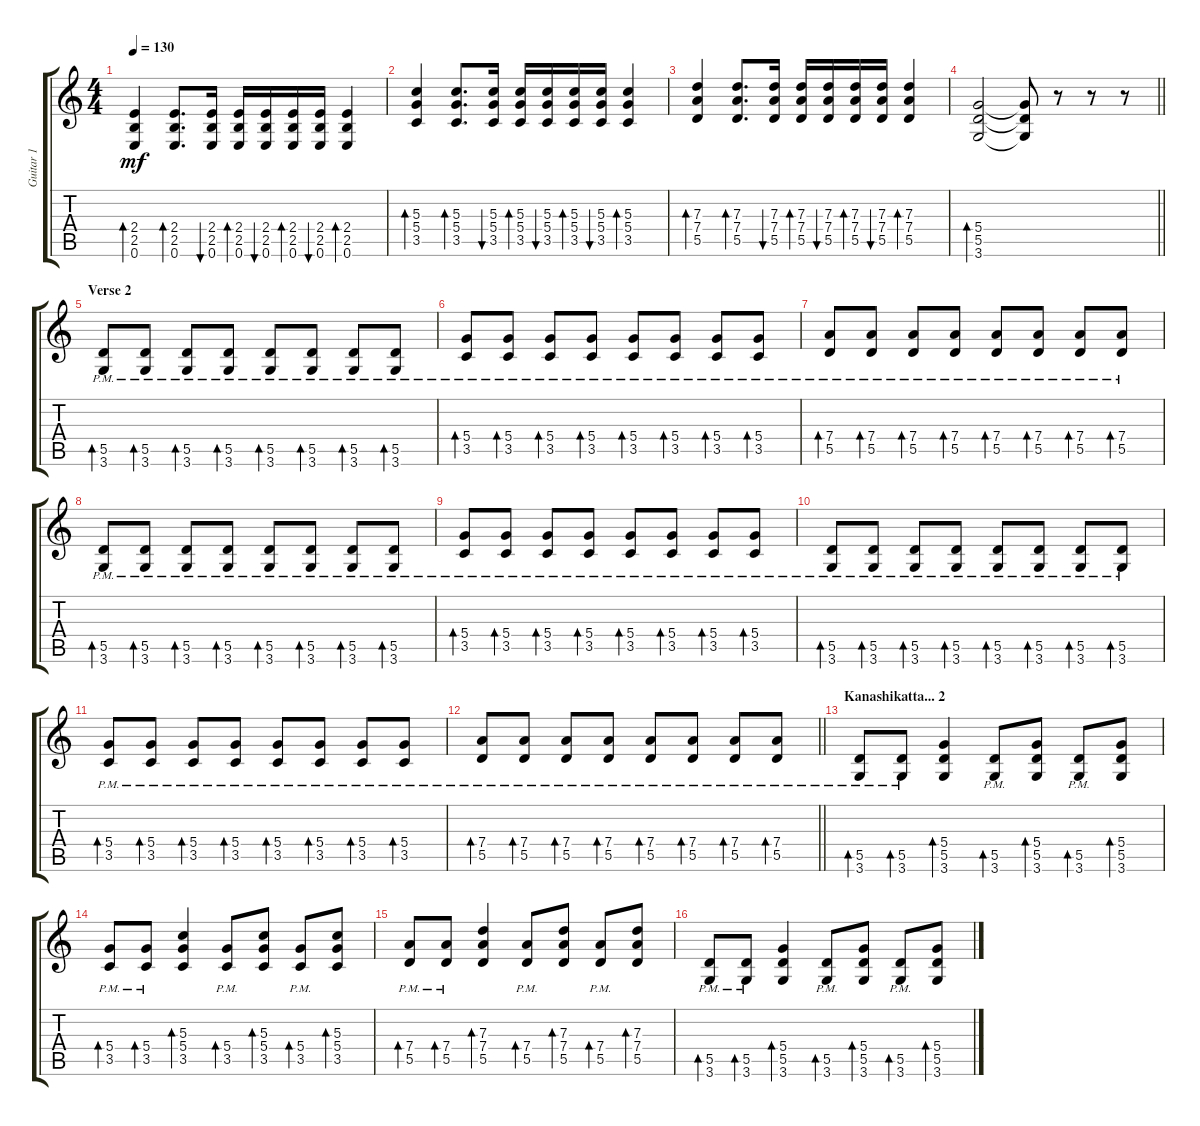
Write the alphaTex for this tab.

\track ("Guitar 1" "Guitar 1") {instrument distortionguitar}
\staff {score tabs}
\tuning (E4 B3 G3 D3 A2 E2) {hide}
\ts (4 4)
\tempo 130
\clef g2
\ks c
(2.4 2.5 0.6).4{bd 30 dy mf} (2.4 2.5 0.6).8{d bd 30} (2.4 2.5 0.6).16{bu 30} (2.4 2.5 0.6).16{bd 30} (2.4 2.5 0.6).16{bu 30} (2.4 2.5 0.6).16{bd 30} (2.4 2.5 0.6).16{bu 30} (2.4 2.5 0.6).4{bd 30} |
(5.3 5.4 3.5).4{bd 30} (5.3 5.4 3.5).8{d bd 30} (5.3 5.4 3.5).16{bu 30} (5.3 5.4 3.5).16{bd 30} (5.3 5.4 3.5).16{bu 30} (5.3 5.4 3.5).16{bd 30} (5.3 5.4 3.5).16{bu 30} (5.3 5.4 3.5).4{bd 30} |
(7.3 7.4 5.5).4{bd 30} (7.3 7.4 5.5).8{d bd 30} (7.3 7.4 5.5).16{bu 30} (7.3 7.4 5.5).16{bd 30} (7.3 7.4 5.5).16{bu 30} (7.3 7.4 5.5).16{bd 30} (7.3 7.4 5.5).16{bu 30} (7.3 7.4 5.5).4{bd 30} |
\barLineRight lightlight
(5.4 5.5 3.6).2{bd 30} (5.4{t} 5.5{t} 3.6{t}).8 r.8 r.8 r.8 |
\section ("" "Verse 2")
(5.5{pm} 3.6{pm}).8{bd 30} (5.5{pm} 3.6{pm}).8{bd 30} (5.5{pm} 3.6{pm}).8{bd 30} (5.5{pm} 3.6{pm}).8{bd 30} (5.5{pm} 3.6{pm}).8{bd 30} (5.5{pm} 3.6{pm}).8{bd 30} (5.5{pm} 3.6{pm}).8{bd 30} (5.5{pm} 3.6{pm}).8{bd 30} |
(5.4{pm} 3.5{pm}).8{bd 30} (5.4{pm} 3.5{pm}).8{bd 30} (5.4{pm} 3.5{pm}).8{bd 30} (5.4{pm} 3.5{pm}).8{bd 30} (5.4{pm} 3.5{pm}).8{bd 30} (5.4{pm} 3.5{pm}).8{bd 30} (5.4{pm} 3.5{pm}).8{bd 30} (5.4{pm} 3.5{pm}).8{bd 30} |
(7.4{pm} 5.5{pm}).8{bd 30} (7.4{pm} 5.5{pm}).8{bd 30} (7.4{pm} 5.5{pm}).8{bd 30} (7.4{pm} 5.5{pm}).8{bd 30} (7.4{pm} 5.5{pm}).8{bd 30} (7.4{pm} 5.5{pm}).8{bd 30} (7.4{pm} 5.5{pm}).8{bd 30} (7.4{pm} 5.5{pm}).8{bd 30} |
(5.5{pm} 3.6{pm}).8{bd 30} (5.5{pm} 3.6{pm}).8{bd 30} (5.5{pm} 3.6{pm}).8{bd 30} (5.5{pm} 3.6{pm}).8{bd 30} (5.5{pm} 3.6{pm}).8{bd 30} (5.5{pm} 3.6{pm}).8{bd 30} (5.5{pm} 3.6{pm}).8{bd 30} (5.5{pm} 3.6{pm}).8{bd 30} |
(5.4{pm} 3.5{pm}).8{bd 30} (5.4{pm} 3.5{pm}).8{bd 30} (5.4{pm} 3.5{pm}).8{bd 30} (5.4{pm} 3.5{pm}).8{bd 30} (5.4{pm} 3.5{pm}).8{bd 30} (5.4{pm} 3.5{pm}).8{bd 30} (5.4{pm} 3.5{pm}).8{bd 30} (5.4{pm} 3.5{pm}).8{bd 30} |
(5.5{pm} 3.6{pm}).8{bd 30} (5.5{pm} 3.6{pm}).8{bd 30} (5.5{pm} 3.6{pm}).8{bd 30} (5.5{pm} 3.6{pm}).8{bd 30} (5.5{pm} 3.6{pm}).8{bd 30} (5.5{pm} 3.6{pm}).8{bd 30} (5.5{pm} 3.6{pm}).8{bd 30} (5.5{pm} 3.6{pm}).8{bd 30} |
(5.4{pm} 3.5{pm}).8{bd 30} (5.4{pm} 3.5{pm}).8{bd 30} (5.4{pm} 3.5{pm}).8{bd 30} (5.4{pm} 3.5{pm}).8{bd 30} (5.4{pm} 3.5{pm}).8{bd 30} (5.4{pm} 3.5{pm}).8{bd 30} (5.4{pm} 3.5{pm}).8{bd 30} (5.4{pm} 3.5{pm}).8{bd 30} |
\barLineRight lightlight
(7.4{pm} 5.5{pm}).8{bd 30} (7.4{pm} 5.5{pm}).8{bd 30} (7.4{pm} 5.5{pm}).8{bd 30} (7.4{pm} 5.5{pm}).8{bd 30} (7.4{pm} 5.5{pm}).8{bd 30} (7.4{pm} 5.5{pm}).8{bd 30} (7.4{pm} 5.5{pm}).8{bd 30} (7.4{pm} 5.5{pm}).8{bd 30} |
\section ("" "Kanashikatta... 2")
(5.5{pm} 3.6{pm}).8{bd 30} (5.5{pm} 3.6{pm}).8{bd 30} (5.4 5.5 3.6).4{bd 30} (5.5{pm} 3.6{pm}).8{bd 30} (5.4 5.5 3.6).8{bd 30} (5.5{pm} 3.6{pm}).8{bd 30} (5.4 5.5 3.6).8{bd 30} |
(5.4{pm} 3.5{pm}).8{bd 30} (5.4{pm} 3.5{pm}).8{bd 30} (5.3 5.4 3.5).4{bd 30} (5.4{pm} 3.5{pm}).8{bd 30} (5.3 5.4 3.5).8{bd 30} (5.4{pm} 3.5{pm}).8{bd 30} (5.3 5.4 3.5).8{bd 30} |
(7.4{pm} 5.5{pm}).8{bd 30} (7.4{pm} 5.5{pm}).8{bd 30} (7.3 7.4 5.5).4{bd 30} (7.4{pm} 5.5{pm}).8{bd 30} (7.3 7.4 5.5).8{bd 30} (7.4{pm} 5.5{pm}).8{bd 30} (7.3 7.4 5.5).8{bd 30} |
(5.5{pm} 3.6{pm}).8{bd 30} (5.5{pm} 3.6{pm}).8{bd 30} (5.4 5.5 3.6).4{bd 30} (5.5{pm} 3.6{pm}).8{bd 30} (5.4 5.5 3.6).8{bd 30} (5.5{pm} 3.6{pm}).8{bd 30} (5.4 5.5 3.6).8{bd 30}
